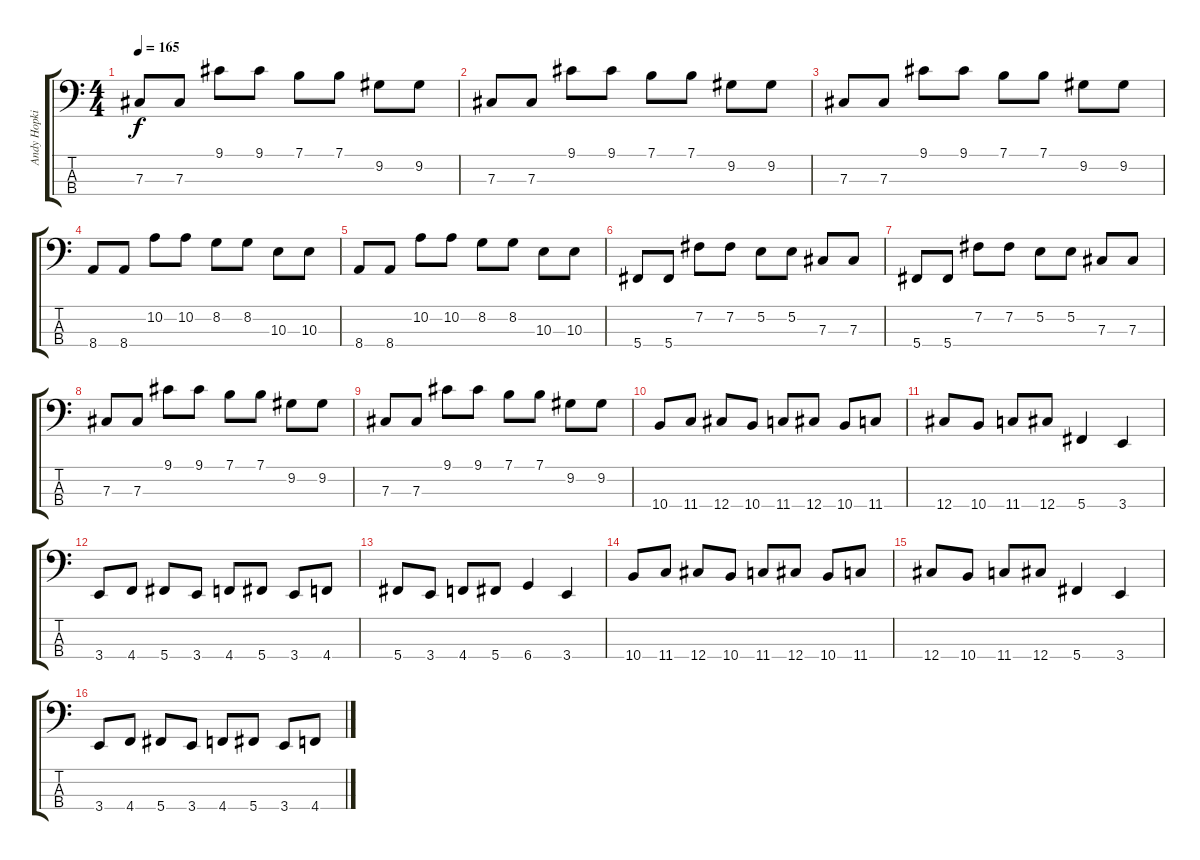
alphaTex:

\track ("Andy Hopkins (Bass)" "Andy Hopki") {instrument electricbasspick bank 255}
\staff {score tabs}
\tuning (E2 B1 Gb1 Db1) {hide}
\ts (4 4)
\tempo 165
\clef f4
\ks c
7.3.8{dy f} 7.3.8 9.1.8 9.1.8 7.1.8 7.1.8 9.2.8 9.2.8 |
7.3.8 7.3.8 9.1.8 9.1.8 7.1.8 7.1.8 9.2.8 9.2.8 |
7.3.8 7.3.8 9.1.8 9.1.8 7.1.8 7.1.8 9.2.8 9.2.8 |
8.4.8 8.4.8 10.2.8 10.2.8 8.2.8 8.2.8 10.3.8 10.3.8 |
8.4.8 8.4.8 10.2.8 10.2.8 8.2.8 8.2.8 10.3.8 10.3.8 |
5.4.8 5.4.8 7.2.8 7.2.8 5.2.8 5.2.8 7.3.8 7.3.8 |
5.4.8 5.4.8 7.2.8 7.2.8 5.2.8 5.2.8 7.3.8 7.3.8 |
7.3.8 7.3.8 9.1.8 9.1.8 7.1.8 7.1.8 9.2.8 9.2.8 |
7.3.8 7.3.8 9.1.8 9.1.8 7.1.8 7.1.8 9.2.8 9.2.8 |
10.4.8 11.4.8 12.4.8 10.4.8 11.4.8 12.4.8 10.4.8 11.4.8 |
12.4.8 10.4.8 11.4.8 12.4.8 5.4.4 3.4.4 |
3.4.8 4.4.8 5.4.8 3.4.8 4.4.8 5.4.8 3.4.8 4.4.8 |
5.4.8 3.4.8 4.4.8 5.4.8 6.4.4 3.4.4 |
10.4.8 11.4.8 12.4.8 10.4.8 11.4.8 12.4.8 10.4.8 11.4.8 |
12.4.8 10.4.8 11.4.8 12.4.8 5.4.4 3.4.4 |
3.4.8 4.4.8 5.4.8 3.4.8 4.4.8 5.4.8 3.4.8 4.4.8
